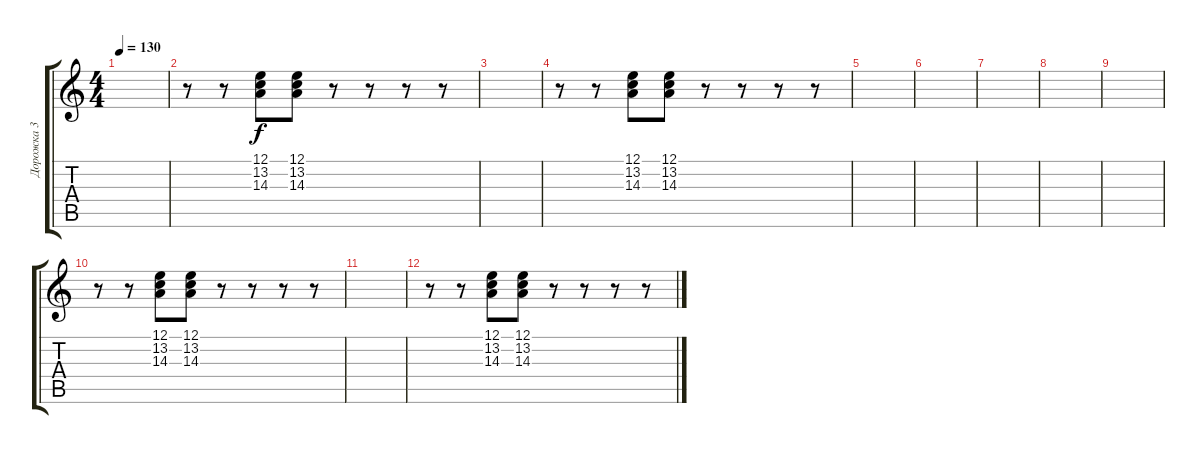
\track ("Дорожка 3" "Дорожка 3") {instrument orchestrahit}
\staff {score tabs}
\tuning (E4 B3 G3 D3 A2 E2) {hide}
\ts (4 4)
\tempo 130
\clef g2
\ks c
|
r.8 r.8 (12.1 13.2 14.3).8 (12.1 13.2 14.3).8 r.8 r.8 r.8 r.8 |
|
r.8 r.8 (12.1 13.2 14.3).8 (12.1 13.2 14.3).8 r.8 r.8 r.8 r.8 |
|
|
|
|
|
r.8 r.8 (12.1 13.2 14.3).8 (12.1 13.2 14.3).8 r.8 r.8 r.8 r.8 |
|
r.8 r.8 (12.1 13.2 14.3).8 (12.1 13.2 14.3).8 r.8 r.8 r.8 r.8
